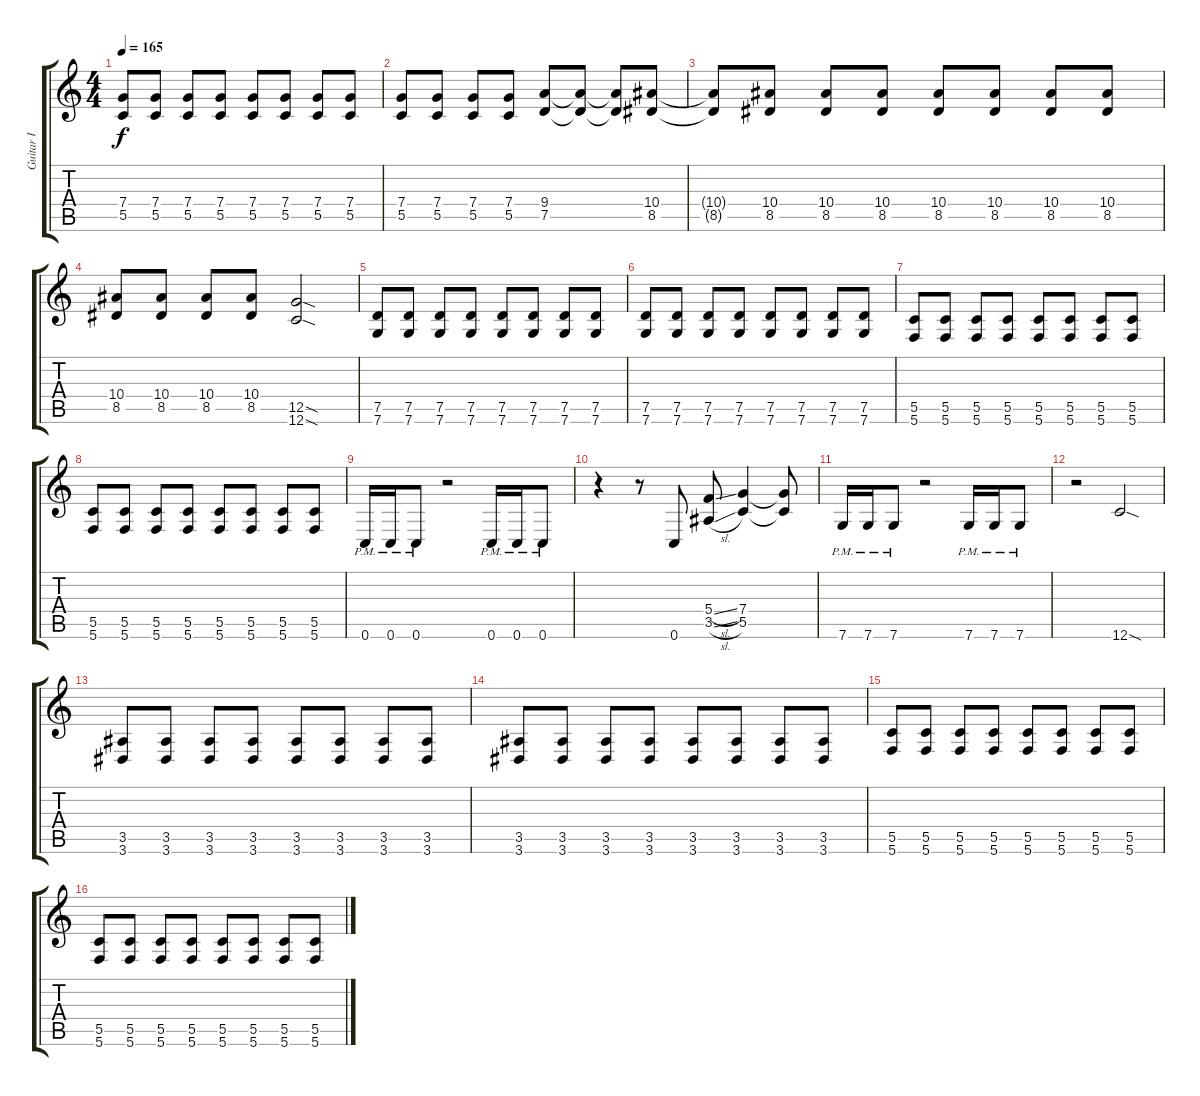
\track ("Guitar I" "Guitar I") {instrument overdrivenguitar}
\staff {score tabs}
\tuning (D4 A3 F3 C3 G2 C2) {hide}
\ts (4 4)
\tempo 165
\clef g2
\ks c
(7.4 5.5).8{dy f} (7.4 5.5).8 (7.4 5.5).8 (7.4 5.5).8 (7.4 5.5).8 (7.4 5.5).8 (7.4 5.5).8 (7.4 5.5).8 |
(7.4 5.5).8 (7.4 5.5).8 (7.4 5.5).8 (7.4 5.5).8 (9.4 7.5).8 (9.4{t} 7.5{t}).8 (9.4{t} 7.5{t}).8 (10.4 8.5).8 |
(10.4{t} 8.5{t}).8 (10.4 8.5).8 (10.4 8.5).8 (10.4 8.5).8 (10.4 8.5).8 (10.4 8.5).8 (10.4 8.5).8 (10.4 8.5).8 |
(10.4 8.5).8 (10.4 8.5).8 (10.4 8.5).8 (10.4 8.5).8 (12.5{sod} 12.6{sod}).2 |
(7.5 7.6).8 (7.5 7.6).8 (7.5 7.6).8 (7.5 7.6).8 (7.5 7.6).8 (7.5 7.6).8 (7.5 7.6).8 (7.5 7.6).8 |
(7.5 7.6).8 (7.5 7.6).8 (7.5 7.6).8 (7.5 7.6).8 (7.5 7.6).8 (7.5 7.6).8 (7.5 7.6).8 (7.5 7.6).8 |
(5.5 5.6).8 (5.5 5.6).8 (5.5 5.6).8 (5.5 5.6).8 (5.5 5.6).8 (5.5 5.6).8 (5.5 5.6).8 (5.5 5.6).8 |
(5.5 5.6).8 (5.5 5.6).8 (5.5 5.6).8 (5.5 5.6).8 (5.5 5.6).8 (5.5 5.6).8 (5.5 5.6).8 (5.5 5.6).8 |
0.6{pm}.16 0.6{pm}.16 0.6{pm}.8 r.2 0.6{pm}.16 0.6{pm}.16 0.6{pm}.8 |
r.4 r.8 0.6.8 (5.4{sl} 3.5{sl}).8 (7.4 5.5).4 (7.4{t} 5.5{t}).8 |
7.6{pm}.16 7.6{pm}.16 7.6{pm}.8 r.2 7.6{pm}.16 7.6{pm}.16 7.6{pm}.8 |
r.2 12.6{sod}.2 |
(3.5 3.6).8 (3.5 3.6).8 (3.5 3.6).8 (3.5 3.6).8 (3.5 3.6).8 (3.5 3.6).8 (3.5 3.6).8 (3.5 3.6).8 |
(3.5 3.6).8 (3.5 3.6).8 (3.5 3.6).8 (3.5 3.6).8 (3.5 3.6).8 (3.5 3.6).8 (3.5 3.6).8 (3.5 3.6).8 |
(5.5 5.6).8 (5.5 5.6).8 (5.5 5.6).8 (5.5 5.6).8 (5.5 5.6).8 (5.5 5.6).8 (5.5 5.6).8 (5.5 5.6).8 |
(5.5 5.6).8 (5.5 5.6).8 (5.5 5.6).8 (5.5 5.6).8 (5.5 5.6).8 (5.5 5.6).8 (5.5 5.6).8 (5.5 5.6).8
